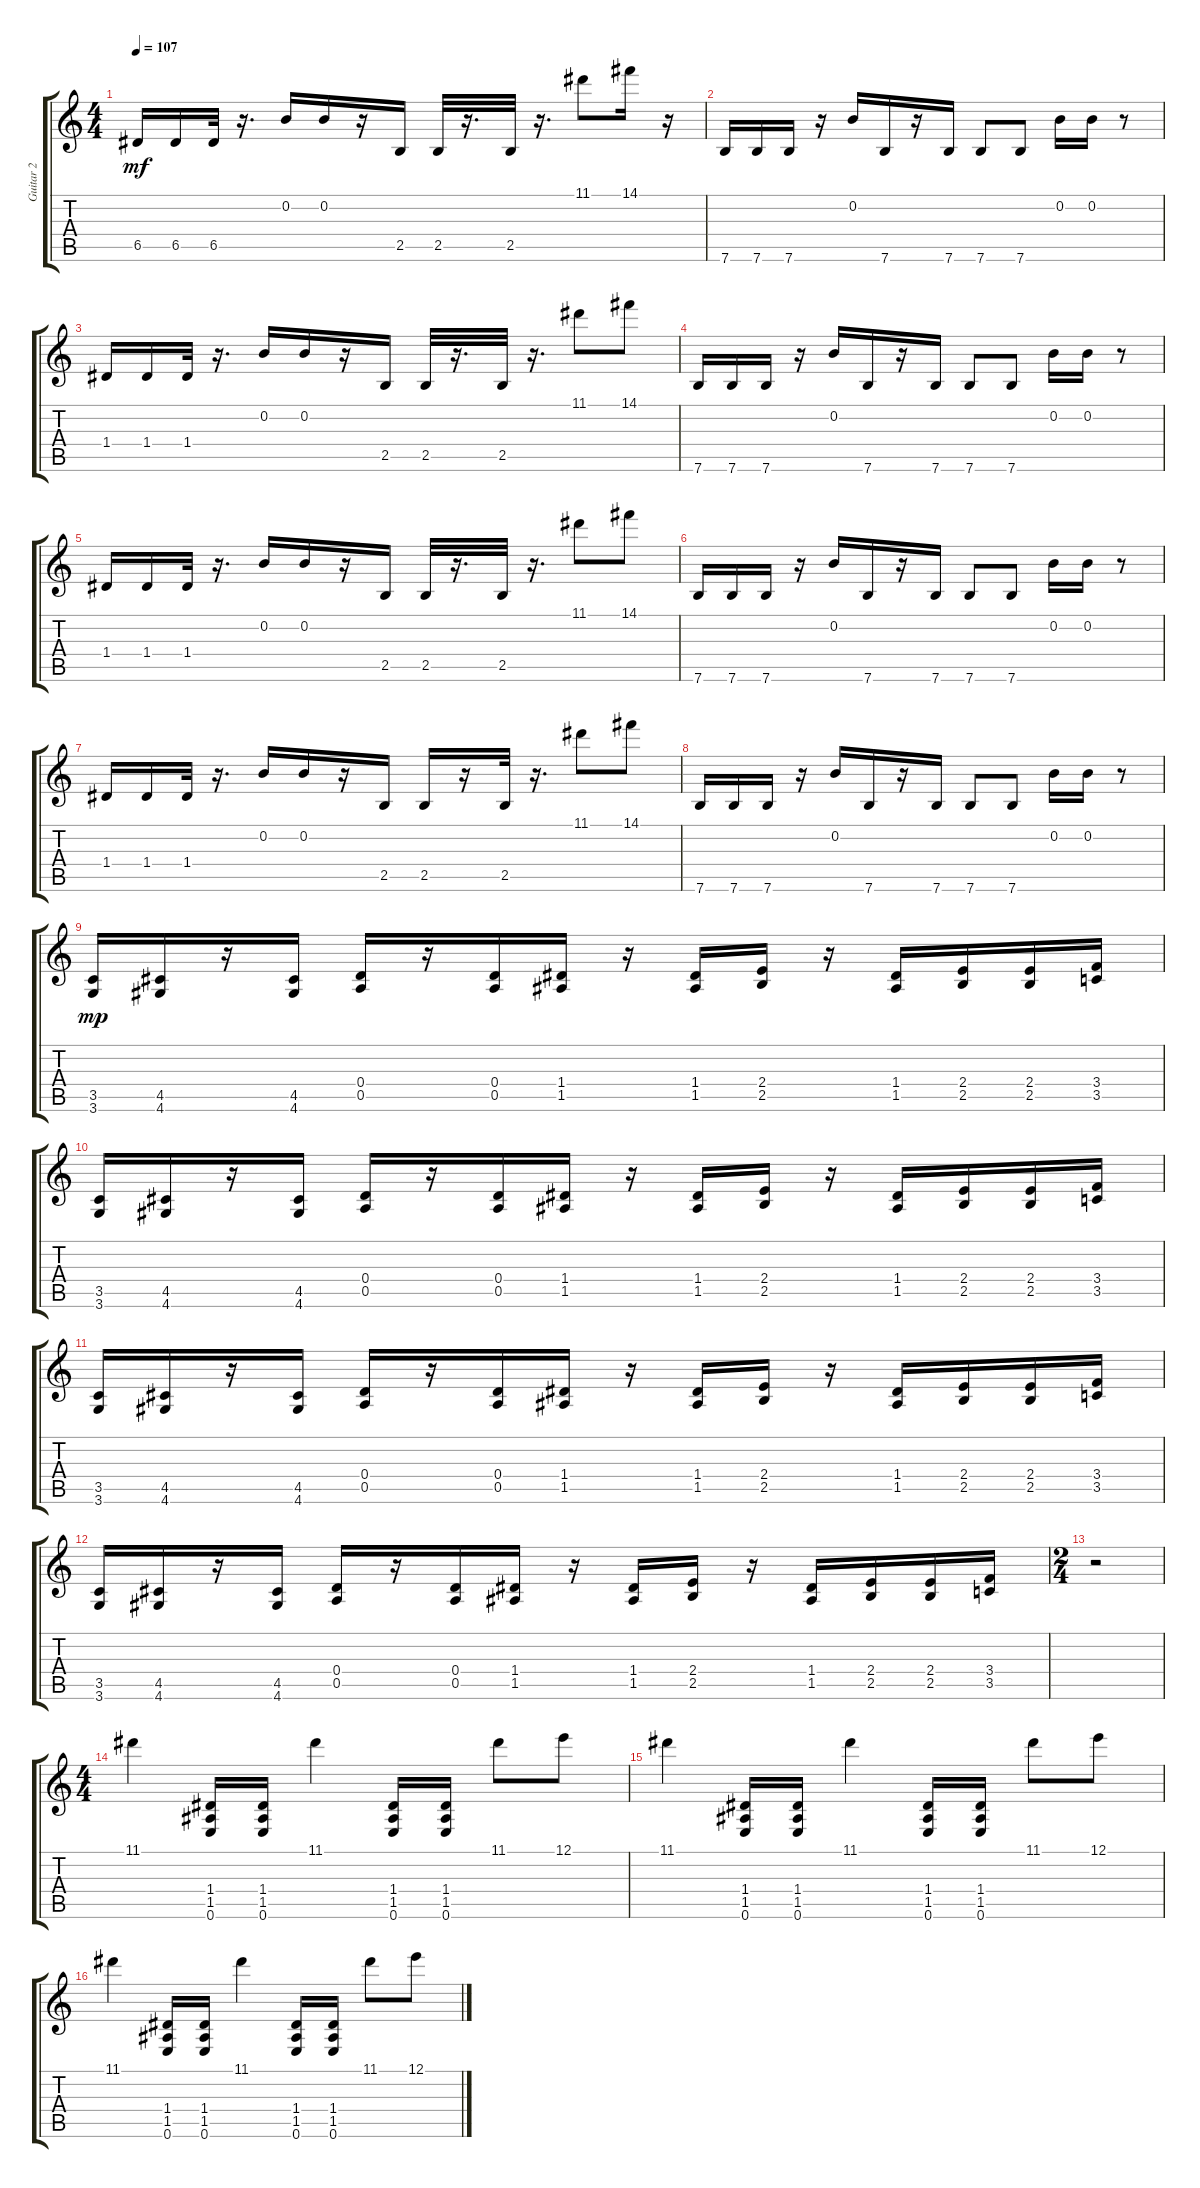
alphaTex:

\track ("Guitar 2" "Guitar 2") {instrument distortionguitar}
\staff {score tabs}
\tuning (E4 B3 G3 D3 A2 E2) {hide}
\ts (4 4)
\tempo 107
\clef g2
\ks c
6.5.16{dy mf} 6.5.16 6.5.32 r.16{d} 0.2.16 0.2.16 r.16 2.5.16 2.5.32 r.16{d} 2.5.32 r.16{d} 11.1.8{balance 0} 14.1.16{balance 8} r.16 |
7.6.16{balance 16} 7.6.16 7.6.16 r.16 0.2.16 7.6.16 r.16 7.6.16 7.6.8 7.6.8 0.2.16 0.2.16 r.8 |
1.4.16 1.4.16 1.4.32 r.16{d} 0.2.16 0.2.16 r.16 2.5.16 2.5.32 r.16{d} 2.5.32 r.16{d} 11.1.8 14.1.8 |
7.6.16 7.6.16 7.6.16 r.16 0.2.16 7.6.16 r.16 7.6.16 7.6.8 7.6.8 0.2.16 0.2.16 r.8 |
1.4.16 1.4.16 1.4.32 r.16{d} 0.2.16 0.2.16 r.16 2.5.16 2.5.32 r.16{d} 2.5.32 r.16{d} 11.1.8 14.1.8 |
7.6.16 7.6.16 7.6.16 r.16 0.2.16 7.6.16 r.16 7.6.16 7.6.8 7.6.8 0.2.16 0.2.16 r.8 |
1.4.16 1.4.16 1.4.32 r.16{d} 0.2.16 0.2.16 r.16 2.5.16 2.5.16 r.16 2.5.32 r.16{d} 11.1.8 14.1.8 |
7.6.16 7.6.16 7.6.16 r.16 0.2.16 7.6.16 r.16 7.6.16 7.6.8 7.6.8 0.2.16 0.2.16 r.8 |
(3.5 3.6).16{dy mp} (4.5 4.6).16 r.16 (4.5 4.6).16 (0.4 0.5).16 r.16 (0.4 0.5).16 (1.4 1.5).16 r.16 (1.4 1.5).16 (2.4 2.5).16 r.16 (1.4 1.5).16 (2.4 2.5).16 (2.4 2.5).16 (3.4 3.5).16 |
(3.5 3.6).16 (4.5 4.6).16 r.16 (4.5 4.6).16 (0.4 0.5).16 r.16 (0.4 0.5).16 (1.4 1.5).16 r.16 (1.4 1.5).16 (2.4 2.5).16 r.16 (1.4 1.5).16 (2.4 2.5).16 (2.4 2.5).16 (3.4 3.5).16 |
(3.5 3.6).16 (4.5 4.6).16 r.16 (4.5 4.6).16 (0.4 0.5).16 r.16 (0.4 0.5).16 (1.4 1.5).16 r.16 (1.4 1.5).16 (2.4 2.5).16 r.16 (1.4 1.5).16 (2.4 2.5).16 (2.4 2.5).16 (3.4 3.5).16 |
(3.5 3.6).16 (4.5 4.6).16 r.16 (4.5 4.6).16 (0.4 0.5).16 r.16 (0.4 0.5).16 (1.4 1.5).16 r.16 (1.4 1.5).16 (2.4 2.5).16 r.16 (1.4 1.5).16 (2.4 2.5).16 (2.4 2.5).16 (3.4 3.5).16 |
\ts (2 4)
r.2 |
\ts (4 4)
11.1.4 (1.4 1.5 0.6).16 (1.4 1.5 0.6).16 11.1.4 (1.4 1.5 0.6).16 (1.4 1.5 0.6).16 11.1.8 12.1.8 |
11.1.4 (1.4 1.5 0.6).16 (1.4 1.5 0.6).16 11.1.4 (1.4 1.5 0.6).16 (1.4 1.5 0.6).16 11.1.8 12.1.8 |
11.1.4 (1.4 1.5 0.6).16 (1.4 1.5 0.6).16 11.1.4 (1.4 1.5 0.6).16 (1.4 1.5 0.6).16 11.1.8 12.1.8
